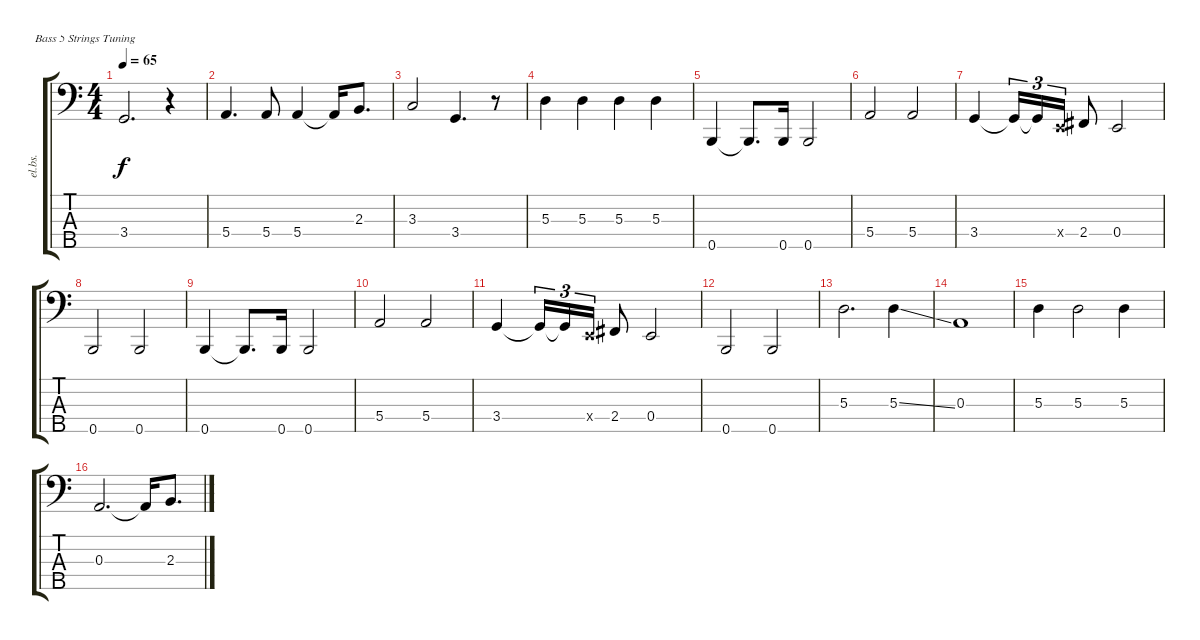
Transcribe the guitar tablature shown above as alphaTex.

\defaultSystemsLayout 4
\bracketExtendMode groupsimilarinstruments
\otherSystemsTrackNameOrientation horizontal
\track ("Bass" "el.bs.") {instrument electricbassfinger}
\staff {score tabs}
\tuning (G2 D2 A1 E1 B0)
\ts (4 4)
\tempo 65
\clef f4
\ks c
3.4.2{d dy f} r.4 |
5.4.4{d} 5.4.8 5.4.4 5.4{t}.16 2.3.8{d} |
3.3.2 3.4.4{d} r.8 |
5.3.4 5.3.4 5.3.4 5.3.4 |
0.5.4 0.5{t}.8{d} 0.5.16 0.5.2 |
5.4.2 5.4.2 |
3.4.4 3.4{t}.16{tu (3 2)} 3.4{t}.16{tu (3 2)} 0.4{x}.16{tu (3 2)} 2.4{acc #}.8 0.4.2 |
0.5.2 0.5.2 |
0.5.4 0.5{t}.8{d} 0.5.16 0.5.2 |
5.4.2 5.4.2 |
3.4.4 3.4{t}.16{tu (3 2)} 3.4{t}.16{tu (3 2)} 0.4{x}.16{tu (3 2)} 2.4{acc #}.8 0.4.2 |
0.5.2 0.5.2 |
5.3.2{d} 5.3{ss}.4 |
0.3.1 |
5.3.4 5.3.2 5.3.4 |
0.3.2{d} 0.3{t}.16 2.3.8{d}
